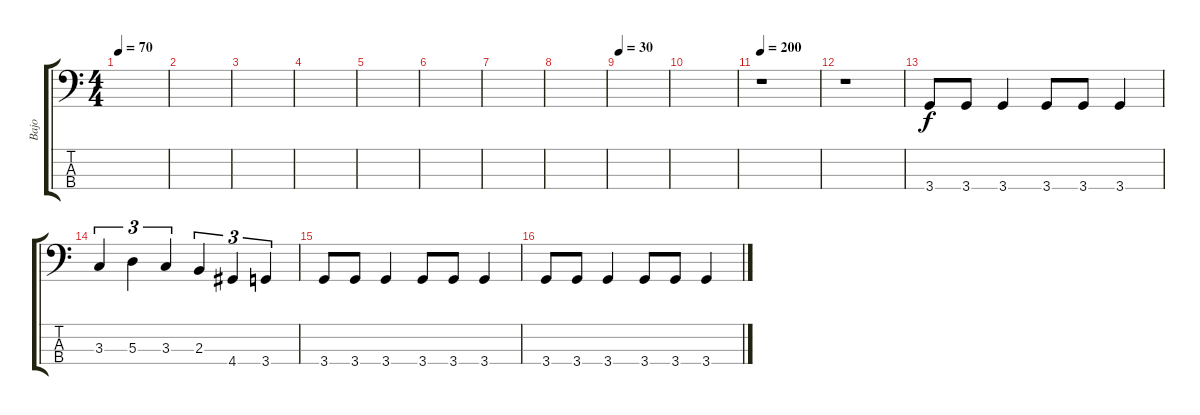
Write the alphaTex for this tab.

\track ("Bajo" "Bajo") {instrument fretlessbass}
\staff {score tabs}
\tuning (G2 D2 A1 E1) {hide}
\ts (4 4)
\tempo 70
\clef f4
\ks c
|
|
|
|
|
|
|
|
\tempo 30
|
|
\tempo 200
r.1 |
r.1 |
3.4.8 3.4.8 3.4.4 3.4.8 3.4.8 3.4.4 |
3.3.4{tu (3 2)} 5.3.4{tu (3 2)} 3.3.4{tu (3 2)} 2.3.4{tu (3 2)} 4.4.4{tu (3 2)} 3.4.4{tu (3 2)} |
3.4.8 3.4.8 3.4.4 3.4.8 3.4.8 3.4.4 |
3.4.8 3.4.8 3.4.4 3.4.8 3.4.8 3.4.4
